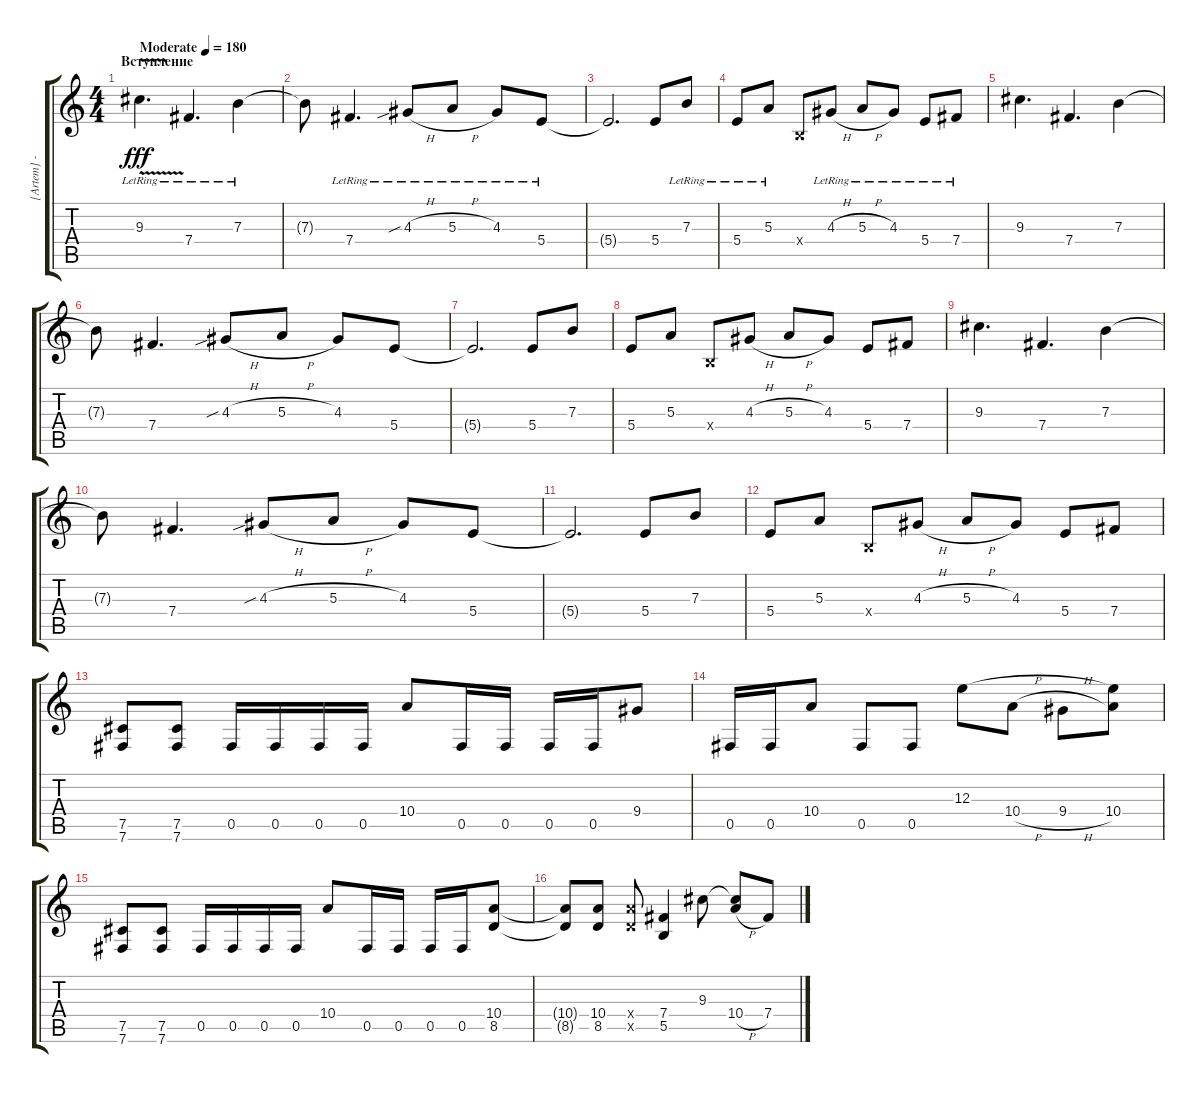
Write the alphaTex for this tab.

\track ("[Artem] - Solo Gutiar " "[Artem] - ") {instrument overdrivenguitar}
\staff {score tabs}
\tuning (Db4 Ab3 E3 B2 Gb2 B1) {hide}
\ts (4 4)
\section ("" "Вступление")
\tempo (180 "Moderate")
\clef g2
\ks c
9.3{v lr}.4{d dy fff instrument overdrivenguitar} 7.4{lr}.4{d} 7.3{lr}.4 |
7.3{t}.8 7.4{lr}.4{d} 4.3{sib h lr}.8 5.3{h lr}.8 4.3{lr}.8 5.4{lr}.8 |
5.4{t}.2{d} 5.4.8 7.3{lr}.8 |
5.4{lr}.8 5.3{lr}.8 0.4{x}.8 4.3{h lr}.8 5.3{h lr}.8 4.3{lr}.8 5.4{lr}.8 7.4{lr}.8 |
9.3.4{d} 7.4.4{d} 7.3.4 |
7.3{t}.8 7.4.4{d} 4.3{sib h}.8 5.3{h}.8 4.3.8 5.4.8 |
5.4{t}.2{d} 5.4.8 7.3.8 |
5.4.8 5.3.8 0.4{x}.8 4.3{h}.8 5.3{h}.8 4.3.8 5.4.8 7.4.8 |
9.3.4{d} 7.4.4{d} 7.3.4 |
7.3{t}.8 7.4.4{d} 4.3{sib h}.8 5.3{h}.8 4.3.8 5.4.8 |
5.4{t}.2{d} 5.4.8 7.3.8 |
5.4.8 5.3.8 0.4{x}.8 4.3{h}.8 5.3{h}.8 4.3.8 5.4.8 7.4.8 |
(7.5 7.6).8 (7.5 7.6).8 0.5.16 0.5.16 0.5.16 0.5.16 10.4.8 0.5.16 0.5.16 0.5.16 0.5.16 9.4.8 |
0.5.16 0.5.16 10.4.8 0.5.8 0.5.8 12.3.8 10.4{h}.8 9.4{h}.8 (12.3{t} 10.4).8 |
(7.5 7.6).8 (7.5 7.6).8 0.5.16 0.5.16 0.5.16 0.5.16 10.4.8 0.5.16 0.5.16 0.5.16 0.5.16 (10.4 8.5).8 |
(10.4{t} 8.5{t}).8 (10.4 8.5).8 (10.4{x} 8.5{x}).8 (7.4 5.5).4 9.3.8 (9.3{t} 10.4{h}).8 7.4.8
